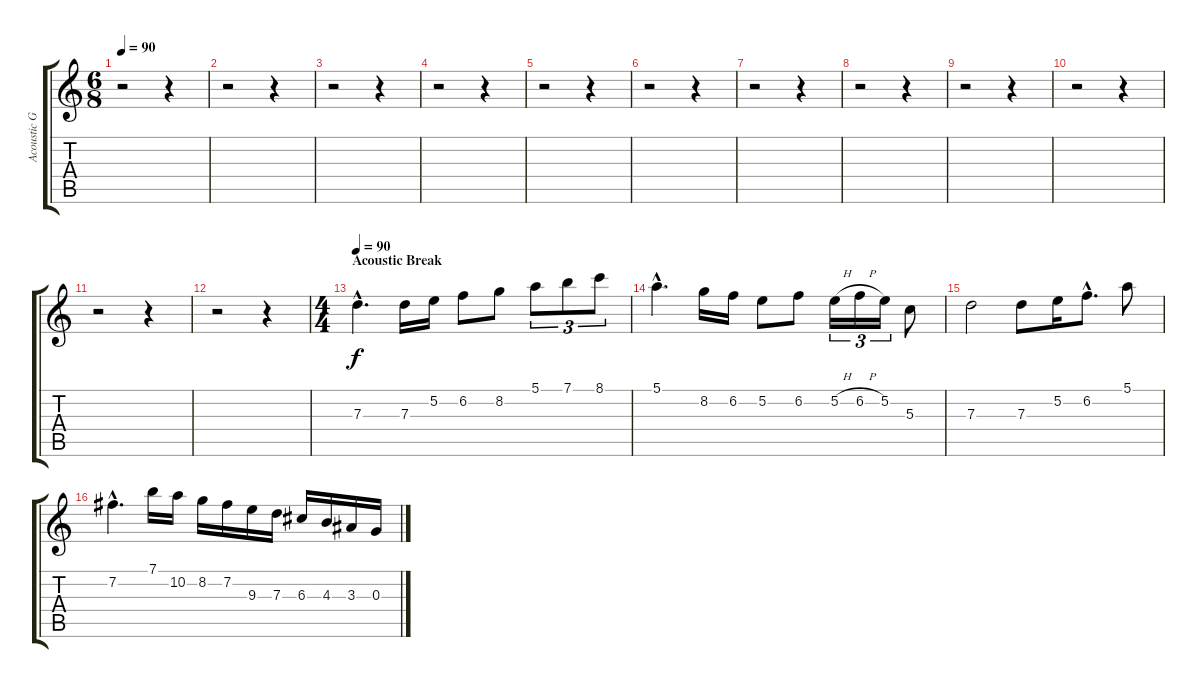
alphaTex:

\track ("Acoustic Guitar I" "Acoustic G") {instrument acousticguitarsteel}
\staff {score tabs}
\tuning (E4 B3 G3 D3 A2 E2) {hide}
\ts (6 8)
\tempo 90
\clef g2
\ks c
r.2{dy f} r.4 |
r.2 r.4 |
r.2 r.4 |
r.2 r.4 |
r.2 r.4 |
r.2 r.4 |
r.2 r.4 |
r.2 r.4 |
r.2 r.4 |
r.2 r.4 |
r.2 r.4 |
r.2 r.4 |
\ts (4 4)
\section ("" "Acoustic Break")
\tempo 90
7.3{hac}.4{d volume 13} 7.3.16 5.2.16 6.2.8 8.2.8 5.1.8{tu (3 2)} 7.1.8{tu (3 2)} 8.1.8{tu (3 2)} |
5.1{hac}.4{d} 8.2.16 6.2.16 5.2.8 6.2.8 5.2{h}.16{tu (3 2)} 6.2{h}.16{tu (3 2)} 5.2.16{tu (3 2)} 5.3.8 |
7.3.2 7.3.8 5.2.16 6.2{hac}.8{d} 5.1.8 |
7.2{hac}.4{d} 7.1.16 10.2.16 8.2.16 7.2.16 9.3.16 7.3.16 6.3.16 4.3.16 3.3.16 0.3.16
